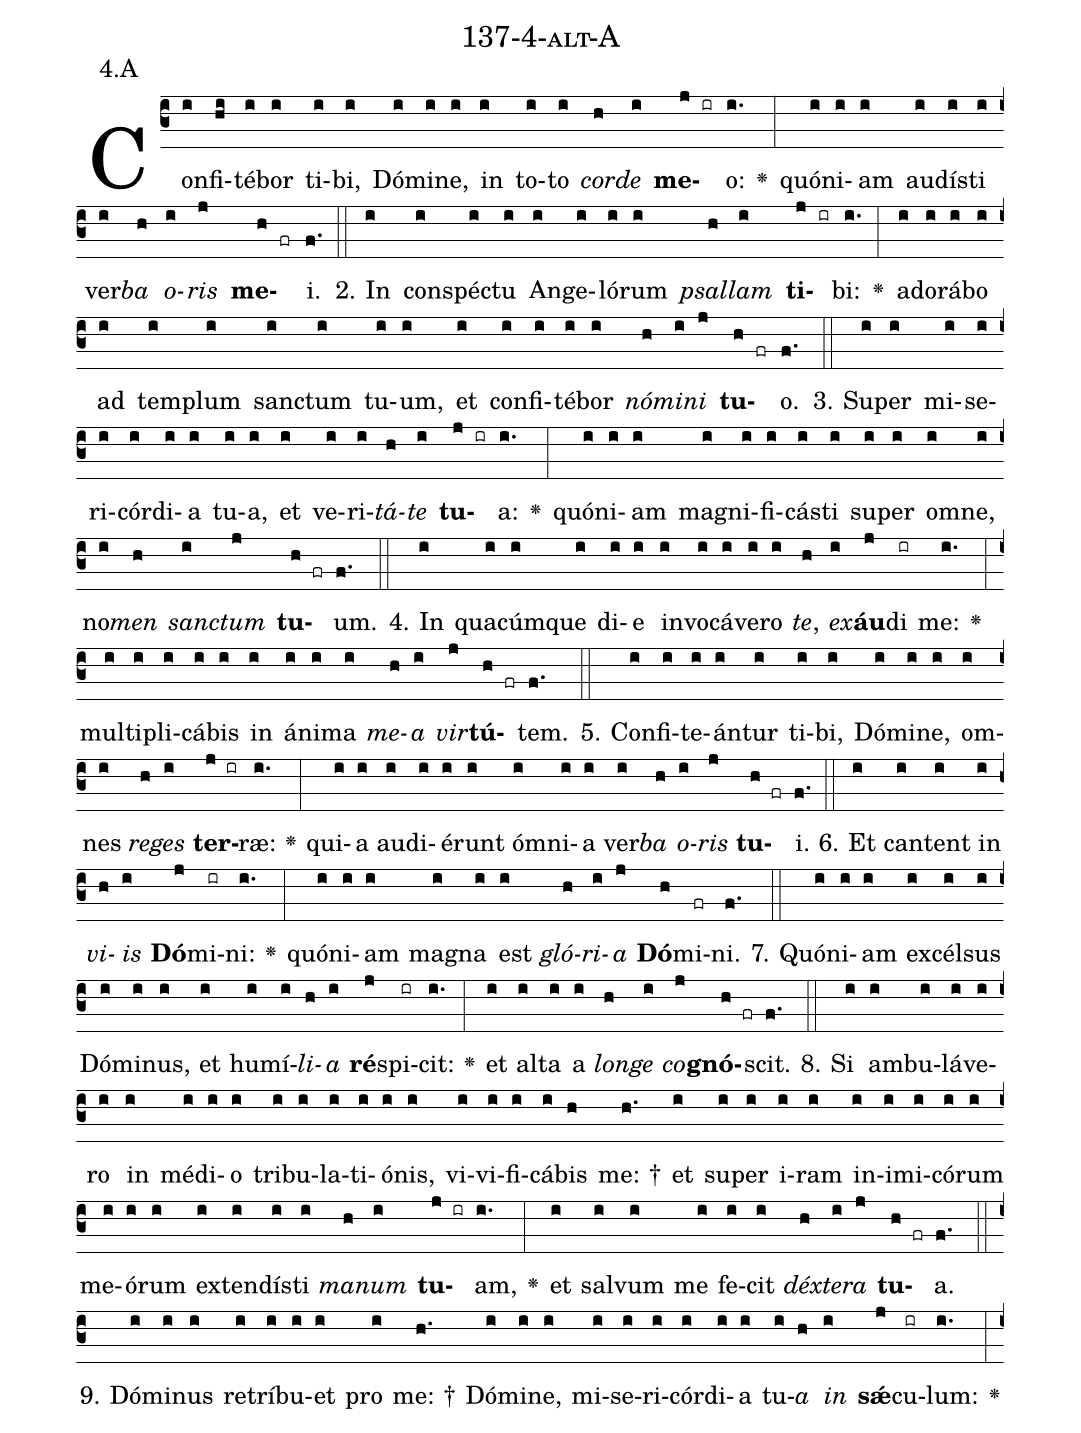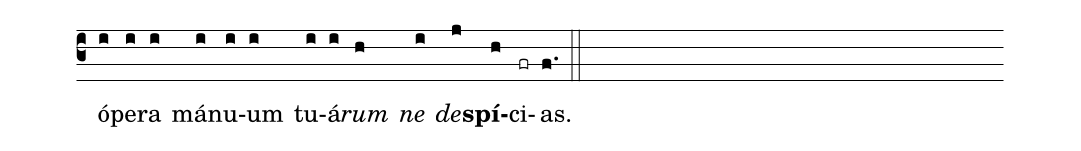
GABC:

name: 137-4-alt-A;
annotation: 4.A;
%%
(c3)Con(i)fi(hi)té(i)bor(i) ti(i)bi,(i) Dó(i)mi(i)ne,(i) in(i) to(i)to(i) <i>cor</i>(h)<i>de</i>(i) <b>me</b>(j ir)o:(i.) <v>\greheightstar</v>(:) quón(i)i(i)am(i) au(i)dís(i)ti(i) ver(i)<i>ba</i>(h) <i>o</i>(i)<i>ris</i>(j) <b>me</b>(h fr)i.(f.) (::)
2. In(i) con(i)spéc(i)tu(i) An(i)ge(i)ló(i)rum(i) <i>psal</i>(h)<i>lam</i>(i) <b>ti</b>(j ir)bi:(i.) <v>\greheightstar</v>(:) ad(i)o(i)rá(i)bo(i) ad(i) tem(i)plum(i) sanc(i)tum(i) tu(i)um,(i) et(i) con(i)fi(i)té(i)bor(i) <i>nó</i>(h)<i>mi</i>(i)<i>ni</i>(j) <b>tu</b>(h fr)o.(f.) (::)
3. Su(i)per(i) mi(i)se(i)ri(i)cór(i)di(i)a(i) tu(i)a,(i) et(i) ve(i)ri(i)<i>tá</i>(h)<i>te</i>(i) <b>tu</b>(j ir)a:(i.) <v>\greheightstar</v>(:) quón(i)i(i)am(i) ma(i)gni(i)fi(i)cás(i)ti(i) su(i)per(i) om(i)ne,(i) no(i)<i>men</i>(h) <i>sanc</i>(i)<i>tum</i>(j) <b>tu</b>(h fr)um.(f.) (::)
4. In(i) qua(i)cúm(i)que(i) di(i)e(i) in(i)vo(i)cá(i)ve(i)ro(i) <i>te</i>,(h) <i>ex</i>(i)<b>áu</b>(j)di(ir) me:(i.) <v>\greheightstar</v>(:) mul(i)ti(i)pli(i)cá(i)bis(i) in(i) á(i)ni(i)ma(i) <i>me</i>(h)<i>a</i>(i) <i>vir</i>(j)<b>tú</b>(h fr)tem.(f.) (::)
5. Con(i)fi(i)te(i)án(i)tur(i) ti(i)bi,(i) Dó(i)mi(i)ne,(i) om(i)nes(i) <i>re</i>(h)<i>ges</i>(i) <b>ter</b>(j ir)ræ:(i.) <v>\greheightstar</v>(:) qui(i)a(i) au(i)di(i)é(i)runt(i) óm(i)ni(i)a(i) ver(i)<i>ba</i>(h) <i>o</i>(i)<i>ris</i>(j) <b>tu</b>(h fr)i.(f.) (::)
6. Et(i) can(i)tent(i) in(i) <i>vi</i>(h)<i>is</i>(i) <b>Dó</b>(j)mi(ir)ni:(i.) <v>\greheightstar</v>(:) quón(i)i(i)am(i) ma(i)gna(i) est(i) <i>gló</i>(h)<i>ri</i>(i)<i>a</i>(j) <b>Dó</b>(h)mi(fr)ni.(f.) (::)
7. Quón(i)i(i)am(i) ex(i)cél(i)sus(i) Dó(i)mi(i)nus,(i) et(i) hu(i)mí(i)<i>li</i>(h)<i>a</i>(i) <b>ré</b>(j)spi(ir)cit:(i.) <v>\greheightstar</v>(:) et(i) al(i)ta(i) a(i) <i>lon</i>(h)<i>ge</i>(i) <i>co</i>(j)<b>gnó</b>(h fr)scit.(f.) (::)
8. Si(i) am(i)bu(i)lá(i)ve(i)ro(i) in(i) mé(i)di(i)o(i) tri(i)bu(i)la(i)ti(i)ó(i)nis,(i) vi(i)vi(i)fi(i)cá(i)bis(h) me: †(h.) et(i) su(i)per(i) i(i)ram(i) in(i)i(i)mi(i)có(i)rum(i) me(i)ó(i)rum(i) ex(i)ten(i)dís(i)ti(i) <i>ma</i>(h)<i>num</i>(i) <b>tu</b>(j ir)am,(i.) <v>\greheightstar</v>(:) et(i) sal(i)vum(i) me(i) fe(i)cit(i) <i>déx</i>(h)<i>te</i>(i)<i>ra</i>(j) <b>tu</b>(h fr)a.(f.) (::)
9. Dó(i)mi(i)nus(i) re(i)trí(i)bu(i)et(i) pro(i) me: †(h.) Dó(i)mi(i)ne,(i) mi(i)se(i)ri(i)cór(i)di(i)a(i) tu(i)<i>a</i>(h) <i>in</i>(i) <b>sǽ</b>(j)cu(ir)lum:(i.) <v>\greheightstar</v>(:) ó(i)pe(i)ra(i) má(i)nu(i)um(i) tu(i)á(i)<i>rum</i>(h) <i>ne</i>(i) <i>de</i>(j)<b>spí</b>(h)ci(fr)as.(f.) (::)
